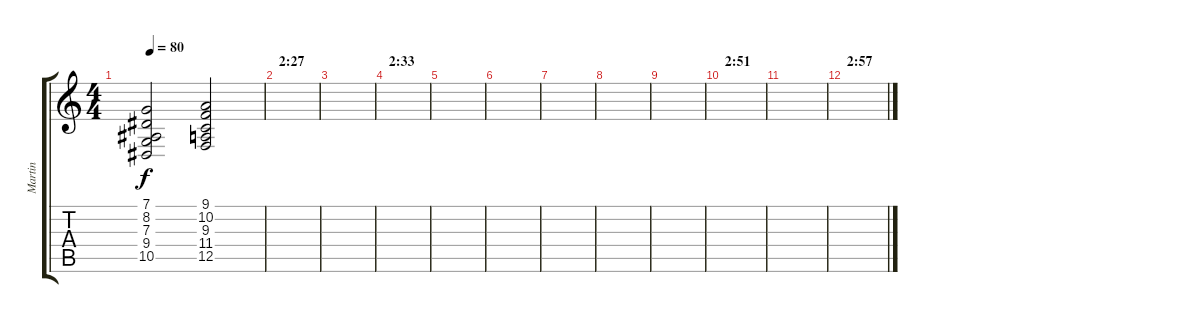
\track ("Martin" "Martin") {instrument choiraahs}
\staff {score tabs}
\tuning (C4 G3 Eb3 Bb2 F2 C2) {hide}
\ts (4 4)
\tempo 80
\clef g2
\ks c
(7.1 8.2 7.3 9.4 10.5).2{dy f} (9.1 10.2 9.3 11.4 12.5).2 |
\section ("" "2:27")
|
|
\section ("" "2:33")
|
|
|
|
|
|
\section ("" "2:51")
|
|
\section ("" "2:57")
